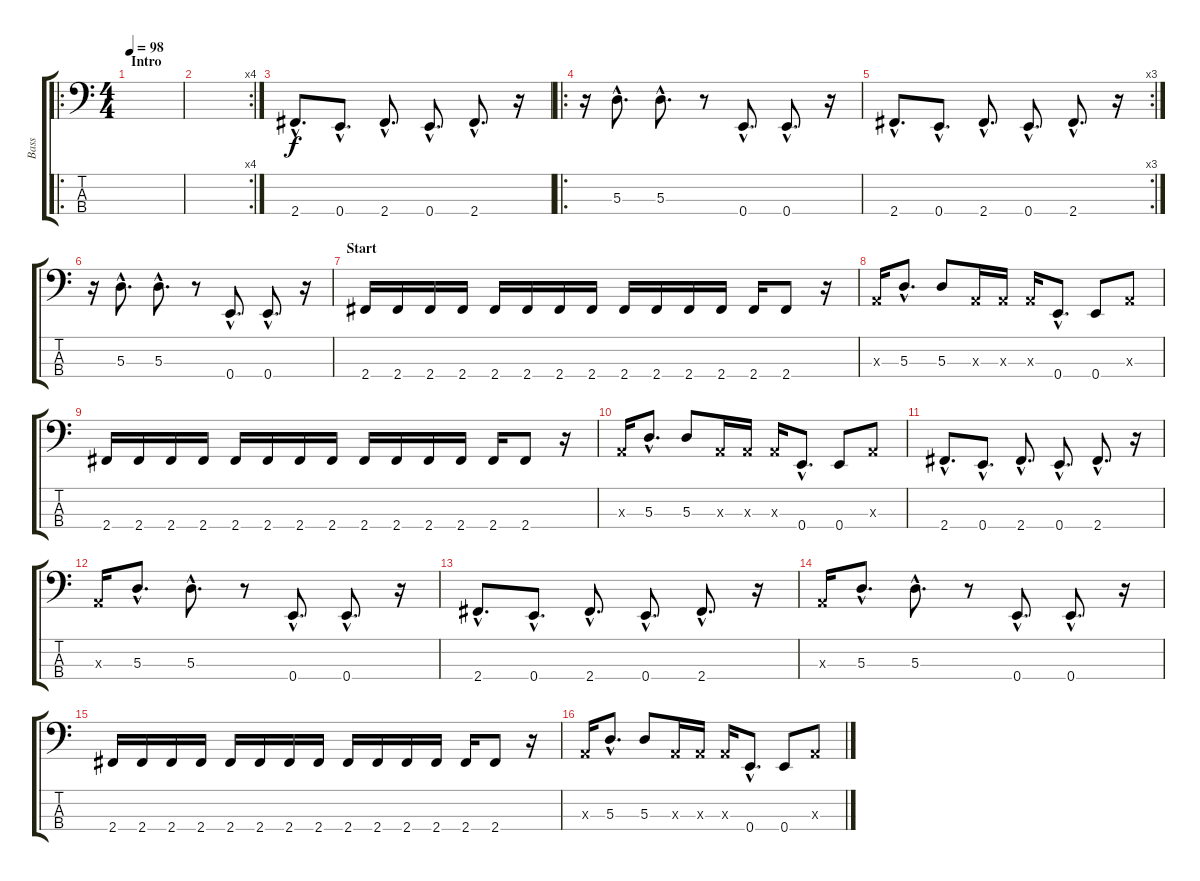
\track ("Bass" "Bass") {instrument electricbasspick}
\staff {score tabs}
\tuning (G2 D2 A1 E1) {hide}
\ro
\ts (4 4)
\section ("" "Intro")
\tempo 98
\clef f4
\ks c
|
\rc 4
|
2.4{hac}.8{d} 0.4{hac}.8{d} 2.4{hac}.8{d} 0.4{hac}.8{d} 2.4{hac}.8{d} r.16 |
\ro
r.16 5.3{hac}.8{d} 5.3{hac}.8{d} r.8 0.4{hac}.8{d} 0.4{hac}.8{d} r.16 |
\rc 3
2.4{hac}.8{d} 0.4{hac}.8{d} 2.4{hac}.8{d} 0.4{hac}.8{d} 2.4{hac}.8{d} r.16 |
r.16 5.3{hac}.8{d} 5.3{hac}.8{d} r.8 0.4{hac}.8{d} 0.4{hac}.8{d} r.16 |
\section ("" "Start")
2.4.16 2.4.16 2.4.16 2.4.16 2.4.16 2.4.16 2.4.16 2.4.16 2.4.16 2.4.16 2.4.16 2.4.16 2.4.16 2.4.8 r.16 |
0.3{x}.16 5.3{hac}.8{d} 5.3.8 0.3{x}.16 0.3{x}.16 0.3{x}.16 0.4{hac}.8{d} 0.4.8 0.3{x}.8 |
2.4.16 2.4.16 2.4.16 2.4.16 2.4.16 2.4.16 2.4.16 2.4.16 2.4.16 2.4.16 2.4.16 2.4.16 2.4.16 2.4.8 r.16 |
0.3{x}.16 5.3{hac}.8{d} 5.3.8 0.3{x}.16 0.3{x}.16 0.3{x}.16 0.4{hac}.8{d} 0.4.8 0.3{x}.8 |
2.4{hac}.8{d} 0.4{hac}.8{d} 2.4{hac}.8{d} 0.4{hac}.8{d} 2.4{hac}.8{d} r.16 |
0.3{x}.16 5.3{hac}.8{d} 5.3{hac}.8{d} r.8 0.4{hac}.8{d} 0.4{hac}.8{d} r.16 |
2.4{hac}.8{d} 0.4{hac}.8{d} 2.4{hac}.8{d} 0.4{hac}.8{d} 2.4{hac}.8{d} r.16 |
0.3{x}.16 5.3{hac}.8{d} 5.3{hac}.8{d} r.8 0.4{hac}.8{d} 0.4{hac}.8{d} r.16 |
2.4.16 2.4.16 2.4.16 2.4.16 2.4.16 2.4.16 2.4.16 2.4.16 2.4.16 2.4.16 2.4.16 2.4.16 2.4.16 2.4.8 r.16 |
0.3{x}.16 5.3{hac}.8{d} 5.3.8 0.3{x}.16 0.3{x}.16 0.3{x}.16 0.4{hac}.8{d} 0.4.8 0.3{x}.8
